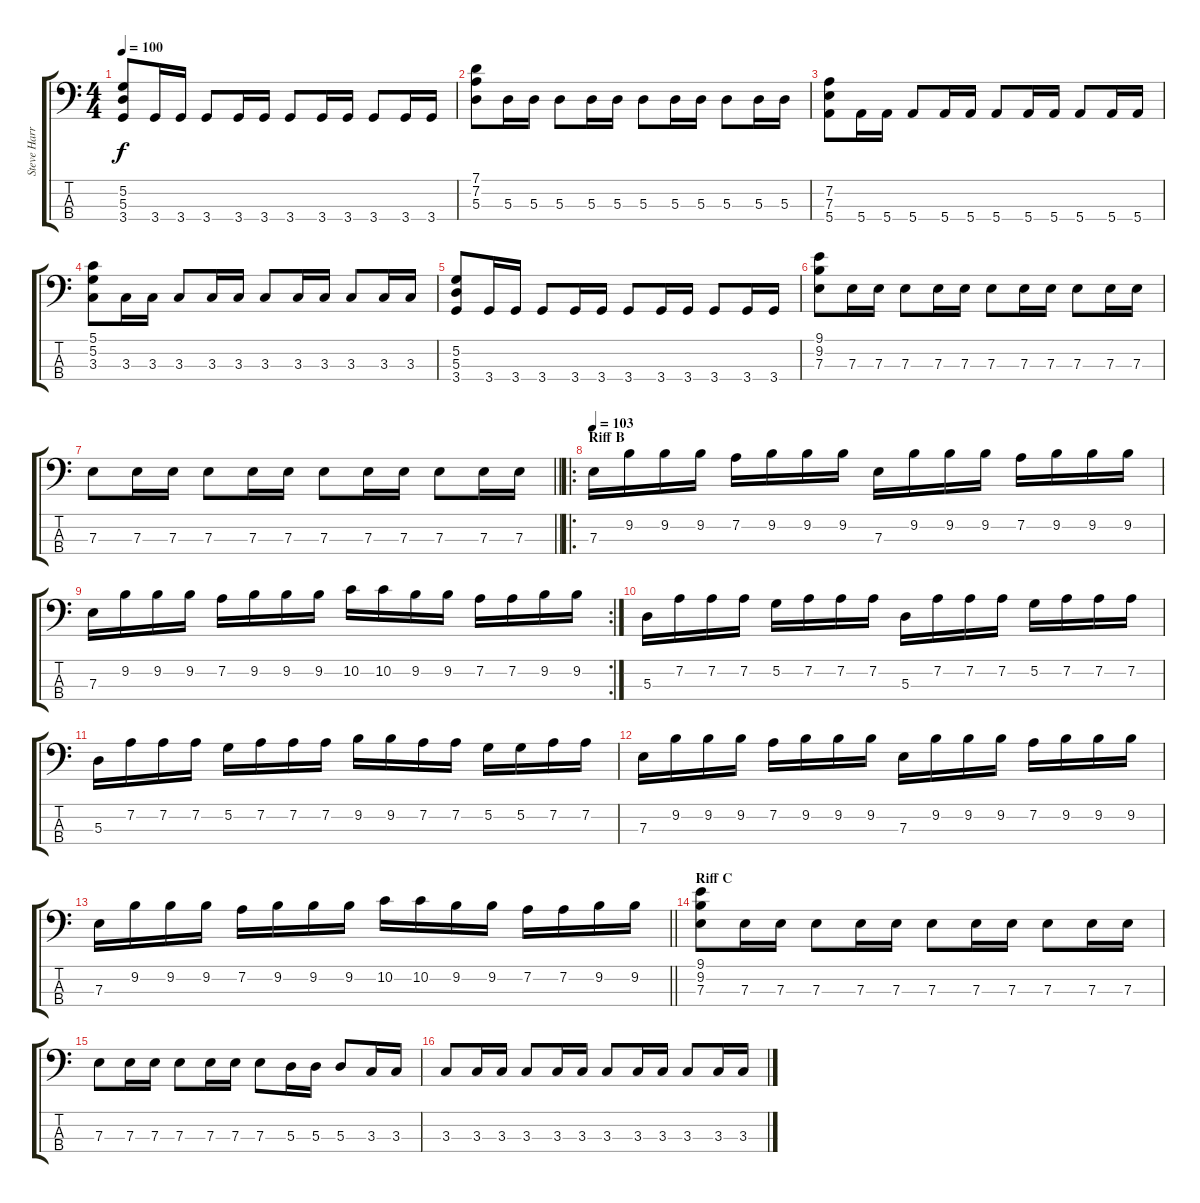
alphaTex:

\track ("Steve Harris" "Steve Harr") {instrument electricbassfinger}
\staff {score tabs}
\tuning (G2 D2 A1 E1) {hide}
\ts (4 4)
\tempo 100
\clef f4
\ks c
(5.2 5.3 3.4).8{dy f} 3.4.16 3.4.16 3.4.8 3.4.16 3.4.16 3.4.8 3.4.16 3.4.16 3.4.8 3.4.16 3.4.16 |
(7.1 7.2 5.3).8 5.3.16 5.3.16 5.3.8 5.3.16 5.3.16 5.3.8 5.3.16 5.3.16 5.3.8 5.3.16 5.3.16 |
(7.2 7.3 5.4).8 5.4.16 5.4.16 5.4.8 5.4.16 5.4.16 5.4.8 5.4.16 5.4.16 5.4.8 5.4.16 5.4.16 |
(5.1 5.2 3.3).8 3.3.16 3.3.16 3.3.8 3.3.16 3.3.16 3.3.8 3.3.16 3.3.16 3.3.8 3.3.16 3.3.16 |
(5.2 5.3 3.4).8 3.4.16 3.4.16 3.4.8 3.4.16 3.4.16 3.4.8 3.4.16 3.4.16 3.4.8 3.4.16 3.4.16 |
(9.1 9.2 7.3).8 7.3.16 7.3.16 7.3.8 7.3.16 7.3.16 7.3.8 7.3.16 7.3.16 7.3.8 7.3.16 7.3.16 |
\barLineRight lightlight
7.3.8 7.3.16 7.3.16 7.3.8 7.3.16 7.3.16 7.3.8 7.3.16 7.3.16 7.3.8 7.3.16 7.3.16 |
\ro
\section ("" "Riff B")
\tempo 103
7.3.16 9.2.16 9.2.16 9.2.16 7.2.16 9.2.16 9.2.16 9.2.16 7.3.16 9.2.16 9.2.16 9.2.16 7.2.16 9.2.16 9.2.16 9.2.16 |
\rc 2
7.3.16 9.2.16 9.2.16 9.2.16 7.2.16 9.2.16 9.2.16 9.2.16 10.2.16 10.2.16 9.2.16 9.2.16 7.2.16 7.2.16 9.2.16 9.2.16 |
5.3.16 7.2.16 7.2.16 7.2.16 5.2.16 7.2.16 7.2.16 7.2.16 5.3.16 7.2.16 7.2.16 7.2.16 5.2.16 7.2.16 7.2.16 7.2.16 |
5.3.16 7.2.16 7.2.16 7.2.16 5.2.16 7.2.16 7.2.16 7.2.16 9.2.16 9.2.16 7.2.16 7.2.16 5.2.16 5.2.16 7.2.16 7.2.16 |
7.3.16 9.2.16 9.2.16 9.2.16 7.2.16 9.2.16 9.2.16 9.2.16 7.3.16 9.2.16 9.2.16 9.2.16 7.2.16 9.2.16 9.2.16 9.2.16 |
\barLineRight lightlight
7.3.16 9.2.16 9.2.16 9.2.16 7.2.16 9.2.16 9.2.16 9.2.16 10.2.16 10.2.16 9.2.16 9.2.16 7.2.16 7.2.16 9.2.16 9.2.16 |
\section ("" "Riff C")
(9.1 9.2 7.3).8 7.3.16 7.3.16 7.3.8 7.3.16 7.3.16 7.3.8 7.3.16 7.3.16 7.3.8 7.3.16 7.3.16 |
7.3.8 7.3.16 7.3.16 7.3.8 7.3.16 7.3.16 7.3.8 5.3.16 5.3.16 5.3.8 3.3.16 3.3.16 |
3.3.8 3.3.16 3.3.16 3.3.8 3.3.16 3.3.16 3.3.8 3.3.16 3.3.16 3.3.8 3.3.16 3.3.16
